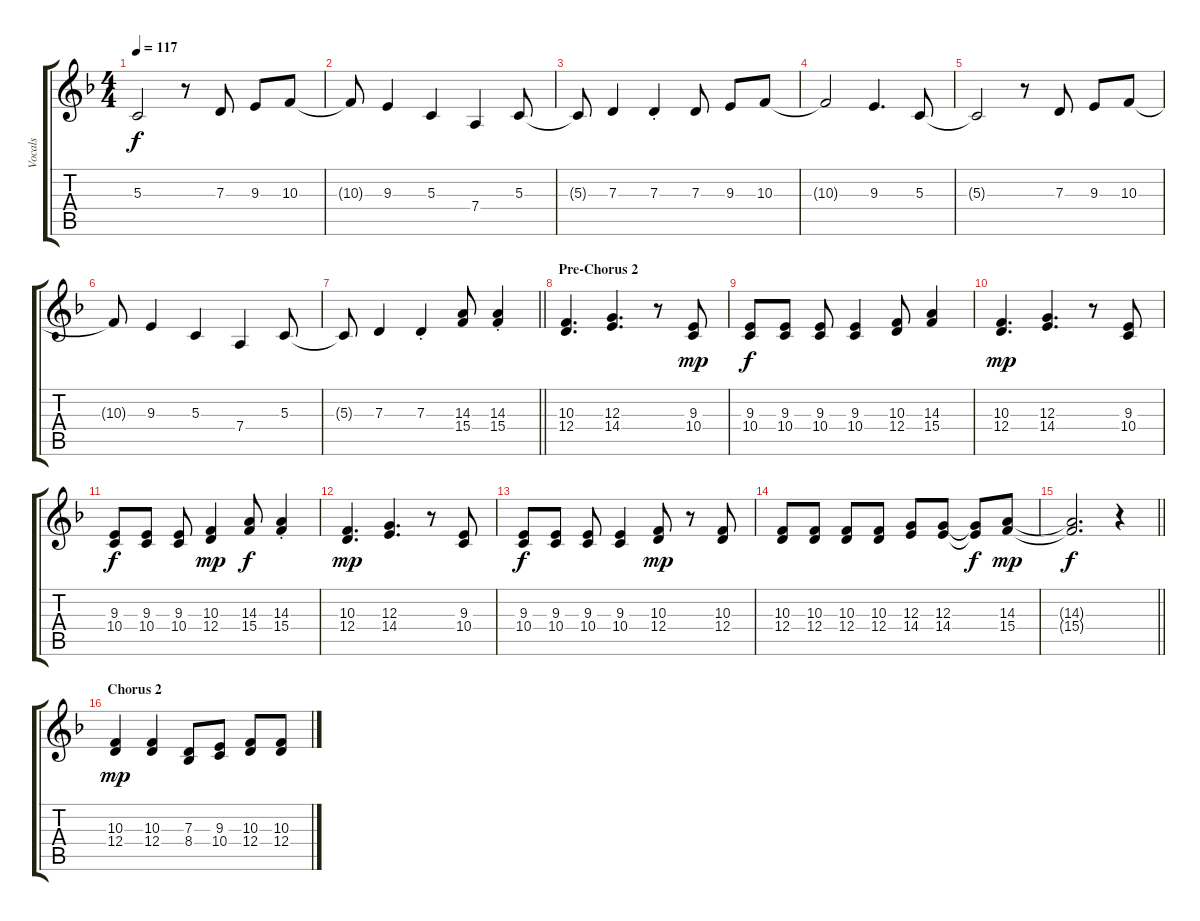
\track ("Vocals" "Vocals") {instrument lead6voice}
\staff {score tabs}
\tuning (E4 B3 G3 D3 A2 E2) {hide}
\ts (4 4)
\tempo 117
\clef g2
\ks dminor
5.3{t}.2{dy f} r.8 7.3.8 9.3.8 10.3.8 |
10.3{t}.8 9.3.4 5.3.4 7.4.4 5.3.8 |
5.3{t}.8 7.3.4 7.3{st}.4 7.3.8 9.3.8 10.3.8 |
10.3{t}.2 9.3.4{d} 5.3.8 |
5.3{t}.2 r.8 7.3.8 9.3.8 10.3.8 |
10.3{t}.8 9.3.4 5.3.4 7.4.4 5.3.8 |
\barLineRight lightlight
5.3{t}.8 7.3.4 7.3{st}.4 (14.3 15.4).8 (14.3{st} 15.4{st}).4 |
\section ("" "Pre-Chorus 2")
(10.3 12.4).4{d} (12.3 14.4).4{d} r.8 (9.3 10.4).8{dy mp} |
(9.3 10.4).8{dy f} (9.3 10.4).8 (9.3 10.4).8 (9.3 10.4).4 (10.3 12.4).8 (14.3 15.4).4 |
(10.3 12.4).4{d dy mp} (12.3 14.4).4{d} r.8 (9.3 10.4).8 |
(9.3 10.4).8{dy f} (9.3 10.4).8 (9.3 10.4).8 (10.3 12.4).4{dy mp} (14.3 15.4).8{dy f} (14.3{st} 15.4{st}).4 |
(10.3 12.4).4{d dy mp} (12.3 14.4).4{d} r.8 (9.3 10.4).8 |
(9.3 10.4).8{dy f} (9.3 10.4).8 (9.3 10.4).8 (9.3 10.4).4 (10.3 12.4).8{dy mp} r.8 (10.3 12.4).8 |
(10.3 12.4).8 (10.3 12.4).8 (10.3 12.4).8 (10.3 12.4).8 (12.3 14.4).8 (12.3 14.4).8 (12.3{t} 14.4{t}).8{dy f} (14.3 15.4).8{dy mp} |
\barLineRight lightlight
(14.3{t} 15.4{t}).2{d dy f} r.4 |
\section ("" "Chorus 2")
(10.3 12.4).4{dy mp} (10.3 12.4).4 (7.3 8.4).8 (9.3 10.4).8 (10.3 12.4).8 (10.3 12.4).8
